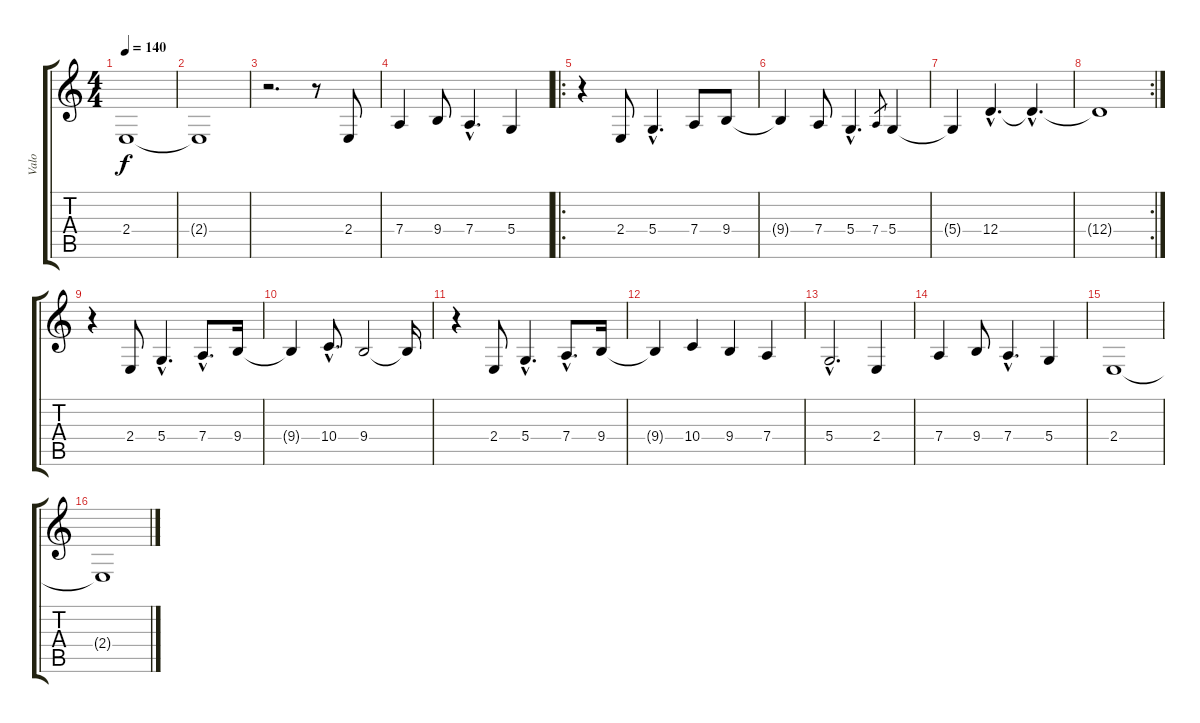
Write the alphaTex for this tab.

\track ("Valo" "Valo") {instrument choiraahs}
\staff {score tabs}
\tuning (E4 B3 G3 D3 A2 E2) {hide}
\ts (4 4)
\tempo 140
\clef g2
\ks c
2.4.1{dy f} |
2.4{t}.1 |
r.2{d} r.8 2.4.8 |
7.4.4 9.4.8 7.4{hac}.4{d} 5.4.4 |
\ro
r.4 2.4.8 5.4{hac}.4{d} 7.4.8 9.4.8 |
9.4{t}.4 7.4.8 5.4{hac}.4{d} 7.4.8{gr} 5.4.4 |
5.4{t}.4 12.4{hac}.4{d} 12.4{hac t}.4{d} |
\rc 2
12.4{t}.1 |
r.4 2.4.8 5.4{hac}.4{d} 7.4{hac}.8{d} 9.4.16 |
9.4{t}.4 10.4{hac}.8{d} 9.4.2 9.4{t}.16 |
r.4 2.4.8 5.4{hac}.4{d} 7.4{hac}.8{d} 9.4.16 |
9.4{t}.4 10.4.4 9.4.4 7.4.4 |
5.4{hac}.2{d} 2.4.4 |
7.4.4 9.4.8 7.4{hac}.4{d} 5.4.4 |
2.4.1 |
2.4{t}.1
